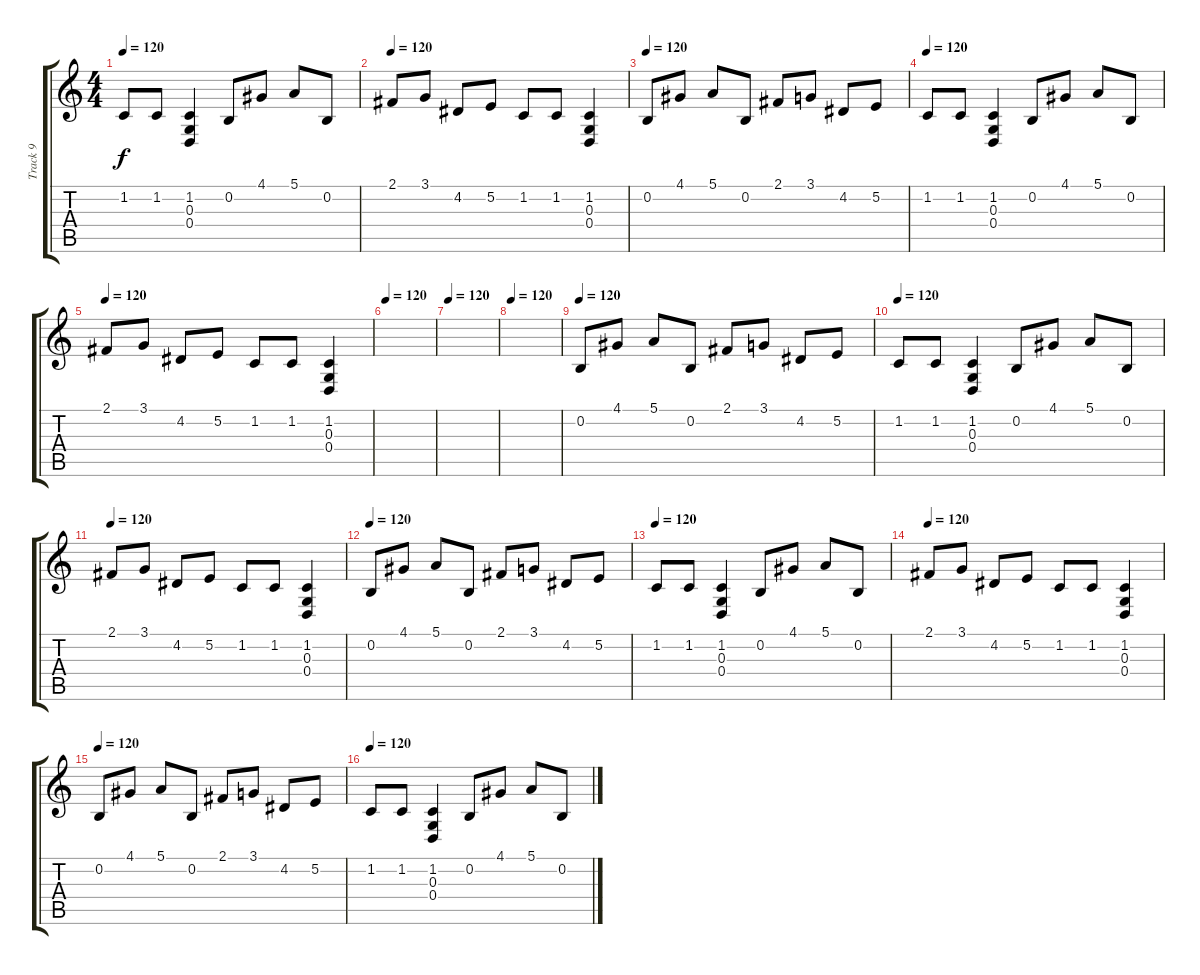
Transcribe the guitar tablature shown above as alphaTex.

\track ("Track 9" "Track 9") {instrument brightacousticpiano}
\staff {score tabs}
\tuning (E4 B3 G3 D3 A2 E2) {hide}
\ts (4 4)
\tempo 120
\clef g2
\ks c
1.2.8{dy f} 1.2.8 (1.2 0.3 0.4).4 0.2.8 4.1.8 5.1.8 0.2.8 |
\tempo 120
2.1.8 3.1.8 4.2.8 5.2.8 1.2.8 1.2.8 (1.2 0.3 0.4).4 |
\tempo 120
0.2.8{volume 6} 4.1.8 5.1.8 0.2.8 2.1.8 3.1.8 4.2.8 5.2.8 |
\tempo 120
1.2.8 1.2.8 (1.2 0.3 0.4).4 0.2.8 4.1.8 5.1.8 0.2.8 |
\tempo 120
2.1.8 3.1.8 4.2.8 5.2.8 1.2.8 1.2.8 (1.2 0.3 0.4).4 |
\tempo 120
|
\tempo 120
|
\tempo 120
|
\tempo 120
0.2.8{volume 14} 4.1.8 5.1.8 0.2.8 2.1.8 3.1.8 4.2.8 5.2.8 |
\tempo 120
1.2.8 1.2.8 (1.2 0.3 0.4).4 0.2.8 4.1.8 5.1.8 0.2.8 |
\tempo 120
2.1.8 3.1.8 4.2.8 5.2.8 1.2.8 1.2.8 (1.2 0.3 0.4).4 |
\tempo 120
0.2.8 4.1.8 5.1.8 0.2.8 2.1.8 3.1.8 4.2.8 5.2.8 |
\tempo 120
1.2.8 1.2.8 (1.2 0.3 0.4).4 0.2.8 4.1.8 5.1.8 0.2.8 |
\tempo 120
2.1.8 3.1.8 4.2.8 5.2.8 1.2.8 1.2.8 (1.2 0.3 0.4).4 |
\tempo 120
0.2.8 4.1.8 5.1.8 0.2.8 2.1.8 3.1.8 4.2.8 5.2.8 |
\tempo 120
1.2.8 1.2.8 (1.2 0.3 0.4).4 0.2.8 4.1.8 5.1.8 0.2.8
